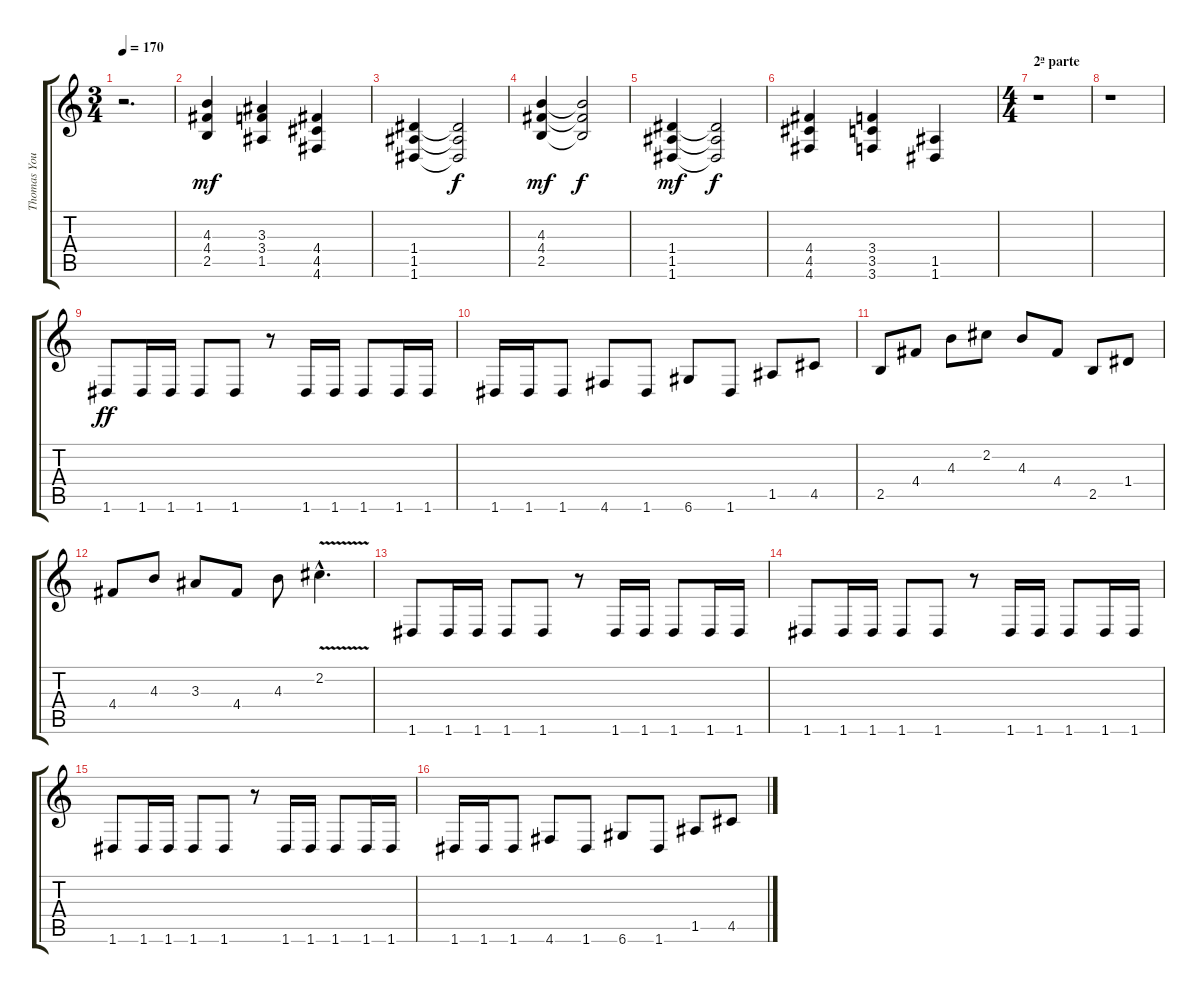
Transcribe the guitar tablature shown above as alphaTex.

\track ("Thomas Youngblood" "Thomas You") {instrument distortionguitar}
\staff {score tabs}
\tuning (E4 B3 G3 D3 A2 D2) {hide}
\ts (3 4)
\tempo 170
\clef g2
\ks c
r.2{d dy mp} |
(4.3 4.4 2.5).4{dy mf} (3.3 3.4 1.5).4 (4.4 4.5 4.6).4 |
(1.4 1.5 1.6).4 (1.4{t} 1.5{t} 1.6{t}).2{dy f} |
(4.3 4.4 2.5).4{dy mf} (4.3{t} 4.4{t} 2.5{t}).2{dy f} |
(1.4 1.5 1.6).4{dy mf} (1.4{t} 1.5{t} 1.6{t}).2{dy f} |
(4.4 4.5 4.6).4 (3.4 3.5 3.6).4 (1.5 1.6).4 |
\ts (4 4)
\section ("" "2ª parte")
r.1 |
r.1 |
1.6.8{dy ff} 1.6.16 1.6.16 1.6.8 1.6.8 r.8 1.6.16 1.6.16 1.6.8 1.6.16 1.6.16 |
1.6.16 1.6.16 1.6.8 4.6.8 1.6.8 6.6.8 1.6.8 1.5.8 4.5.8 |
2.5.8 4.4.8 4.3.8 2.2.8 4.3.8 4.4.8 2.5.8 1.4.8 |
4.4.8 4.3.8 3.3.8 4.4.8 4.3.8 2.2{v hac}.4{d} |
1.6.8 1.6.16 1.6.16 1.6.8 1.6.8 r.8 1.6.16 1.6.16 1.6.8 1.6.16 1.6.16 |
1.6.8 1.6.16 1.6.16 1.6.8 1.6.8 r.8 1.6.16 1.6.16 1.6.8 1.6.16 1.6.16 |
1.6.8 1.6.16 1.6.16 1.6.8 1.6.8 r.8 1.6.16 1.6.16 1.6.8 1.6.16 1.6.16 |
1.6.16 1.6.16 1.6.8 4.6.8 1.6.8 6.6.8 1.6.8 1.5.8 4.5.8
